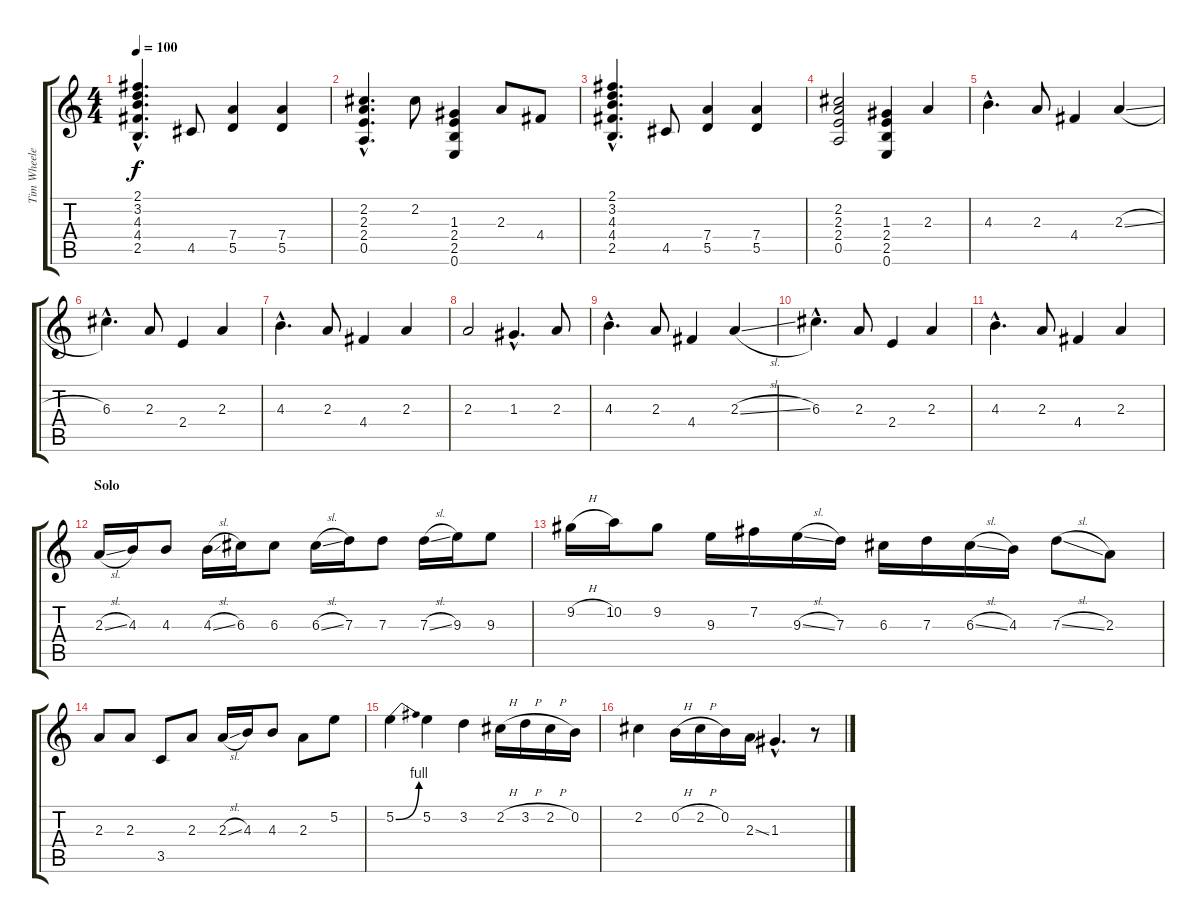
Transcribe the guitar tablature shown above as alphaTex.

\track ("Tim Wheeler" "Tim Wheele") {instrument distortionguitar}
\staff {score tabs}
\tuning (E4 B3 G3 D3 A2 E2) {hide}
\ts (4 4)
\tempo 100
\clef g2
\ks c
(2.1{hac} 3.2{hac} 4.3{hac} 4.4{hac} 2.5{hac}).4{d dy f} 4.5.8 (7.4 5.5).4 (7.4 5.5).4 |
(2.2{hac} 2.3{hac} 2.4{hac} 0.5{hac}).4{d} 2.2.8 (1.3 2.4 2.5 0.6).4 2.3.8 4.4.8 |
(2.1{hac} 3.2{hac} 4.3{hac} 4.4{hac} 2.5{hac}).4{d} 4.5.8 (7.4 5.5).4 (7.4 5.5).4 |
(2.2 2.3 2.4 0.5).2 (1.3 2.4 2.5 0.6).4 2.3.4{volume 16 instrument distortionguitar} |
4.3{hac}.4{d} 2.3.8 4.4.4 2.3{sl}.4 |
6.3{hac}.4{d} 2.3.8 2.4.4 2.3.4 |
4.3{hac}.4{d} 2.3.8 4.4.4 2.3.4 |
2.3.2 1.3{hac}.4{d} 2.3.8 |
4.3{hac}.4{d} 2.3.8 4.4.4 2.3{sl}.4 |
6.3{hac}.4{d} 2.3.8 2.4.4 2.3.4 |
4.3{hac}.4{d} 2.3.8 4.4.4 2.3.4 |
\section ("" "Solo")
2.3{sl}.16 4.3.16 4.3.8 4.3{sl}.16 6.3.16 6.3.8 6.3{sl}.16 7.3.16 7.3.8 7.3{sl}.16 9.3.16 9.3.8 |
9.2{h}.16 10.2.16 9.2.8 9.3.16 7.2.16 9.3{sl}.16 7.3.16 6.3.16 7.3.16 6.3{sl}.16 4.3.16 7.3{sl}.8 2.3.8 |
2.3.8 2.3.8 3.5.8 2.3.8 2.3{sl}.16 4.3.16 4.3.8 2.3.8 5.2.8 |
5.2{be (bend 0 0 60 4)}.4 5.2.4 3.2.4 2.2{h}.16 3.2{h}.16 2.2{h}.16 0.2.16 |
2.2.4 0.2{h}.16 2.2{h}.16 0.2.16 2.3{ss}.16 1.3{hac}.4{d} r.8
